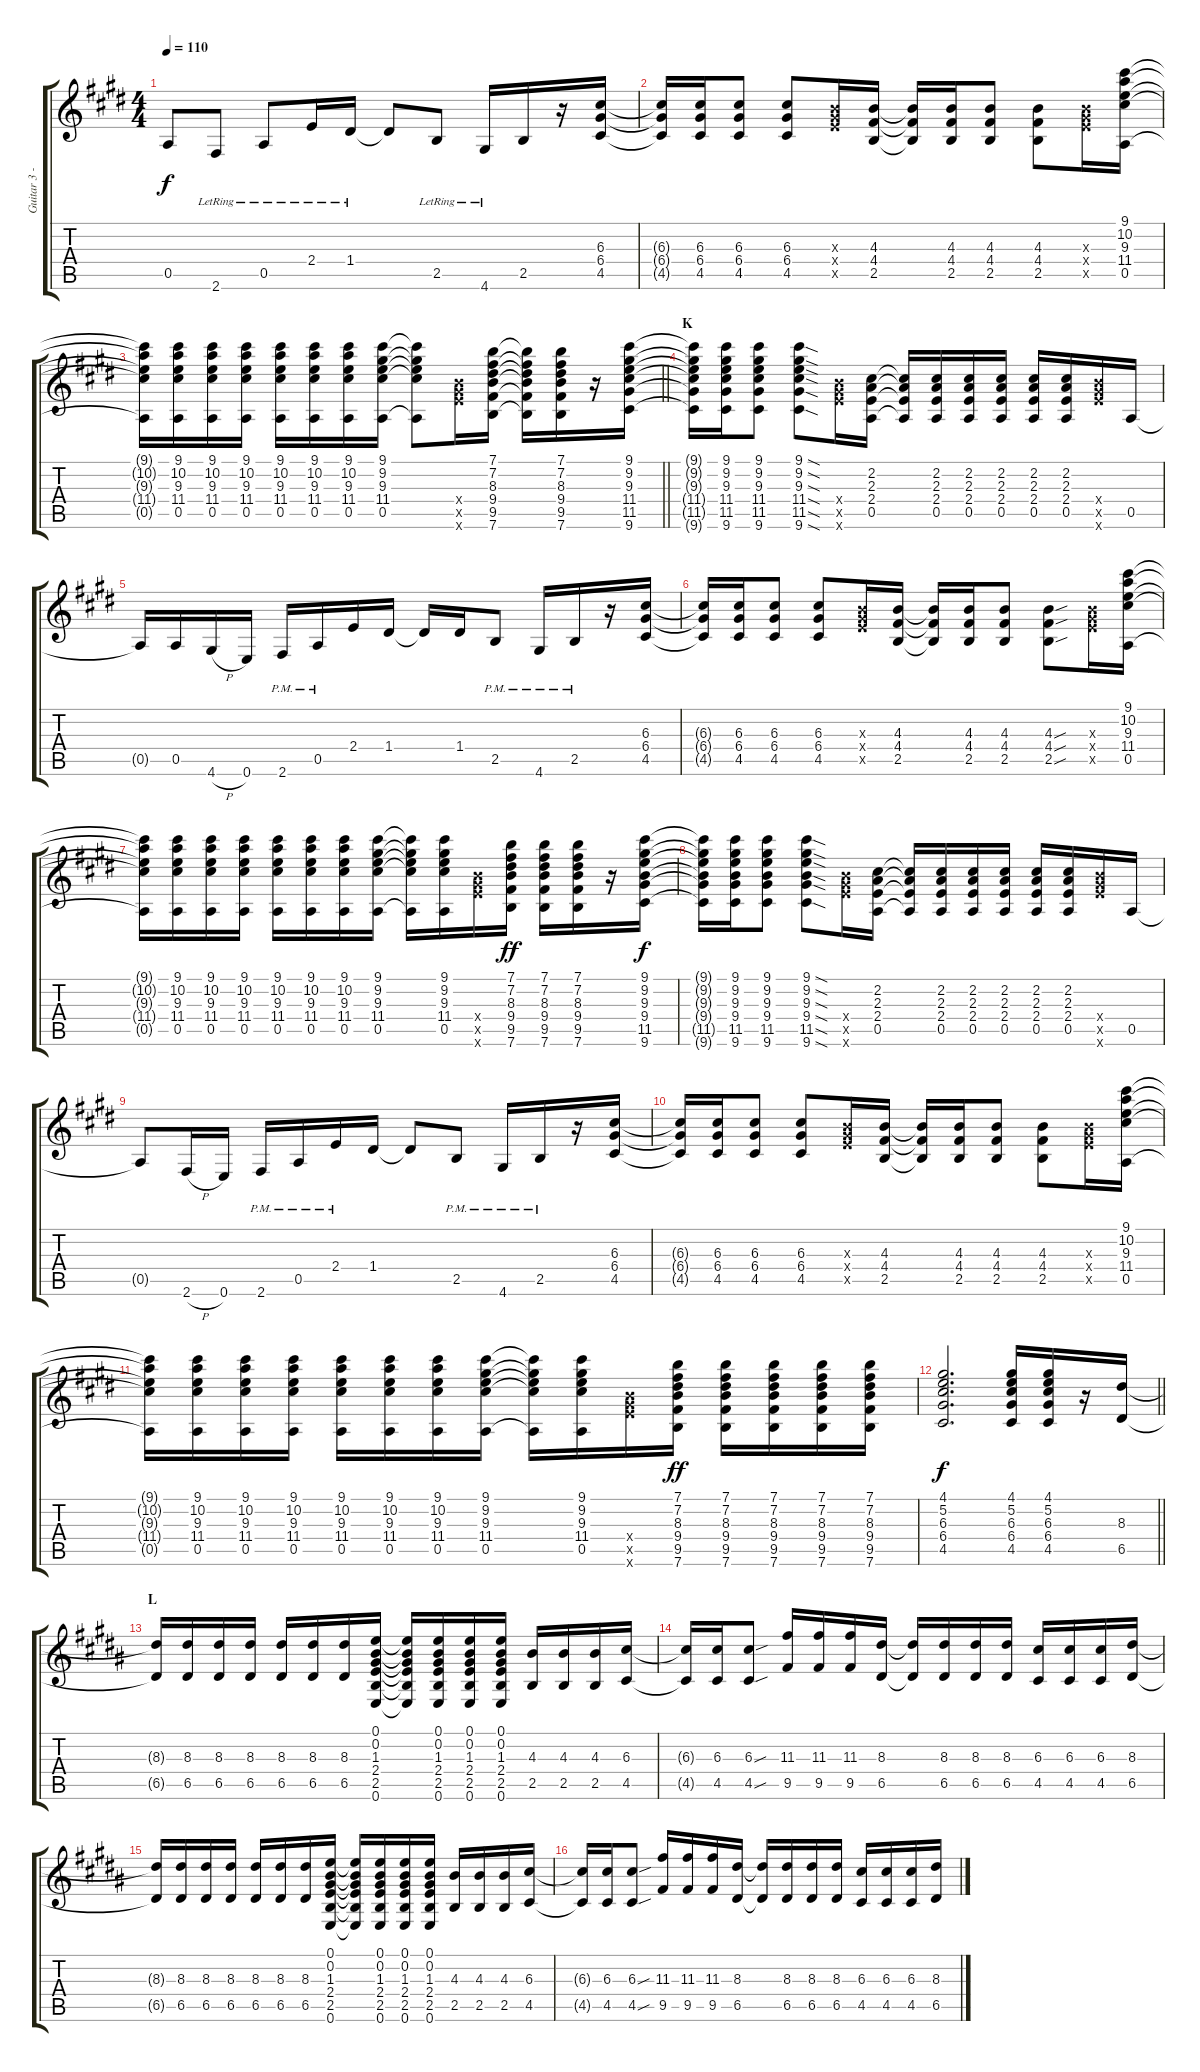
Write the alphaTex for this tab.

\track ("Guitar 3 - Uruha" "Guitar 3 -") {instrument distortionguitar}
\staff {score tabs}
\tuning (E4 B3 G3 D3 A2 E2) {hide}
\ts (4 4)
\tempo 110
\clef g2
\ks e
0.5{t}.8{dy f} 2.6{lr}.8 0.5{lr}.8 2.4{lr}.16 1.4{lr}.16 1.4{t}.8 2.5{lr}.8 4.6{lr}.16 2.5.16 r.16 (6.3 6.4 4.5).16 |
(6.3{t} 6.4{t} 4.5{t}).16 (6.3 6.4 4.5).16 (6.3 6.4 4.5).8 (6.3 6.4 4.5).8 (4.3{x} 6.4{x} 7.5{x}).16 (4.3 4.4 2.5).16 (4.3{t} 4.4{t} 2.5{t}).16 (4.3 4.4 2.5).16 (4.3 4.4 2.5).8 (4.3 4.4 2.5).8 (4.3{x} 6.4{x} 7.5{x}).16 (9.1 10.2 9.3 11.4 0.5).16 |
\barLineRight lightlight
(9.1{t} 10.2{t} 9.3{t} 11.4{t} 0.5{t}).16 (9.1 10.2 9.3 11.4 0.5).16 (9.1 10.2 9.3 11.4 0.5).16 (9.1 10.2 9.3 11.4 0.5).16 (9.1 10.2 9.3 11.4 0.5).16 (9.1 10.2 9.3 11.4 0.5).16 (9.1 10.2 9.3 11.4 0.5).16 (9.1 9.2 9.3 11.4 0.5).16 (9.1{t} 9.2{t} 9.3{t} 11.4{t} 0.5{t}).8 (9.4{x} 11.5{x} 12.6{x}).16 (7.1 7.2 8.3 9.4 9.5 7.6).16 (7.1{t} 7.2{t} 8.3{t} 9.4{t} 9.5{t} 7.6{t}).16 (7.1 7.2 8.3 9.4 9.5 7.6).16 r.16 (9.1 9.2 9.3 11.4 11.5 9.6).16 |
\section ("" "K")
(9.1{t} 9.2{t} 9.3{t} 11.4{t} 11.5{t} 9.6{t}).16 (9.1 9.2 9.3 11.4 11.5 9.6).16 (9.1 9.2 9.3 11.4 11.5 9.6).8 (9.1{sod} 9.2{sod} 9.3{sod} 11.4{sod} 11.5{sod} 9.6{sod}).8 (9.4{x} 11.5{x} 12.6{x}).16 (2.2 2.3 2.4 0.5).16 (2.2{t} 2.3{t} 2.4{t} 0.5{t}).16 (2.2 2.3 2.4 0.5).16 (2.2 2.3 2.4 0.5).16 (2.2 2.3 2.4 0.5).16 (2.2 2.3 2.4 0.5).16 (2.2 2.3 2.4 0.5).16 (9.4{x} 11.5{x} 12.6{x}).16 0.5.16 |
0.5{t}.16 0.5.16 4.6{h}.16 0.6.16 2.6{pm}.16 0.5{pm}.16 2.4.16 1.4.16 1.4{t}.16 1.4.16 2.5{pm}.8 4.6{pm}.16 2.5{pm}.16 r.16 (6.3 6.4 4.5).16 |
(6.3{t} 6.4{t} 4.5{t}).16 (6.3 6.4 4.5).16 (6.3 6.4 4.5).8 (6.3 6.4 4.5).8 (4.3{x} 6.4{x} 7.5{x}).16 (4.3 4.4 2.5).16 (4.3{t} 4.4{t} 2.5{t}).16 (4.3 4.4 2.5).16 (4.3 4.4 2.5).8 (4.3{sou} 4.4{sou} 2.5{sou}).8 (4.3{x} 6.4{x} 7.5{x}).16 (9.1 10.2 9.3 11.4 0.5).16 |
(9.1{t} 10.2{t} 9.3{t} 11.4{t} 0.5{t}).16 (9.1 10.2 9.3 11.4 0.5).16 (9.1 10.2 9.3 11.4 0.5).16 (9.1 10.2 9.3 11.4 0.5).16 (9.1 10.2 9.3 11.4 0.5).16 (9.1 10.2 9.3 11.4 0.5).16 (9.1 10.2 9.3 11.4 0.5).16 (9.1 9.2 9.3 11.4 0.5).16 (9.1{t} 9.2{t} 9.3{t} 11.4{t} 0.5{t}).16 (9.1 9.2 9.3 11.4 0.5).16 (9.4{x} 11.5{x} 12.6{x}).16 (7.1 7.2 8.3 9.4 9.5 7.6).16{dy ff} (7.1 7.2 8.3 9.4 9.5 7.6).16 (7.1 7.2 8.3 9.4 9.5 7.6).16 r.16 (9.1 9.2 9.3 9.4 11.5 9.6).16{dy f} |
(9.1{t} 9.2{t} 9.3{t} 9.4{t} 11.5{t} 9.6{t}).16 (9.1 9.2 9.3 9.4 11.5 9.6).16 (9.1 9.2 9.3 9.4 11.5 9.6).8 (9.1{sod} 9.2{sod} 9.3{sod} 9.4{sod} 11.5{sod} 9.6{sod}).8 (9.4{x} 11.5{x} 12.6{x}).16 (2.2 2.3 2.4 0.5).16 (2.2{t} 2.3{t} 2.4{t} 0.5{t}).16 (2.2 2.3 2.4 0.5).16 (2.2 2.3 2.4 0.5).16 (2.2 2.3 2.4 0.5).16 (2.2 2.3 2.4 0.5).16 (2.2 2.3 2.4 0.5).16 (9.4{x} 11.5{x} 12.6{x}).16 0.5.16 |
0.5{t}.8 2.6{h}.16 0.6.16 2.6{pm}.16 0.5{pm}.16 2.4{pm}.16 1.4.16 1.4{t}.8 2.5{pm}.8 4.6{pm}.16 2.5{pm}.16 r.16 (6.3 6.4 4.5).16 |
(6.3{t} 6.4{t} 4.5{t}).16 (6.3 6.4 4.5).16 (6.3 6.4 4.5).8 (6.3 6.4 4.5).8 (4.3{x} 6.4{x} 7.5{x}).16 (4.3 4.4 2.5).16 (4.3{t} 4.4{t} 2.5{t}).16 (4.3 4.4 2.5).16 (4.3 4.4 2.5).8 (4.3 4.4 2.5).8 (4.3{x} 6.4{x} 7.5{x}).16 (9.1 10.2 9.3 11.4 0.5).16 |
(9.1{t} 10.2{t} 9.3{t} 11.4{t} 0.5{t}).16 (9.1 10.2 9.3 11.4 0.5).16 (9.1 10.2 9.3 11.4 0.5).16 (9.1 10.2 9.3 11.4 0.5).16 (9.1 10.2 9.3 11.4 0.5).16 (9.1 10.2 9.3 11.4 0.5).16 (9.1 10.2 9.3 11.4 0.5).16 (9.1 9.2 9.3 11.4 0.5).16 (9.1{t} 9.2{t} 9.3{t} 11.4{t} 0.5{t}).16 (9.1 9.2 9.3 11.4 0.5).16 (9.4{x} 11.5{x} 12.6{x}).16 (7.1 7.2 8.3 9.4 9.5 7.6).16{dy ff} (7.1 7.2 8.3 9.4 9.5 7.6).16 (7.1 7.2 8.3 9.4 9.5 7.6).16 (7.1 7.2 8.3 9.4 9.5 7.6).16 (7.1 7.2 8.3 9.4 9.5 7.6).16 |
\barLineRight lightlight
(4.1 5.2 6.3 6.4 4.5).2{d dy f} (4.1 5.2 6.3 6.4 4.5).16 (4.1 5.2 6.3 6.4 4.5).16 r.16 (8.3 6.5).16 |
\section ("" "L")
\ks b
(8.3{t} 6.5{t}).16 (8.3 6.5).16 (8.3 6.5).16 (8.3 6.5).16 (8.3 6.5).16 (8.3 6.5).16 (8.3 6.5).16 (0.1 0.2 1.3 2.4 2.5 0.6).16 (0.1{t} 0.2{t} 1.3{t} 2.4{t} 2.5{t} 0.6{t}).16 (0.1 0.2 1.3 2.4 2.5 0.6).16 (0.1 0.2 1.3 2.4 2.5 0.6).16 (0.1 0.2 1.3 2.4 2.5 0.6).16 (4.3 2.5).16 (4.3 2.5).16 (4.3 2.5).16 (6.3 4.5).16 |
(6.3{t} 4.5{t}).16 (6.3 4.5).16 (6.3{sou} 4.5{sou}).8 (11.3 9.5).16 (11.3 9.5).16 (11.3 9.5).16 (8.3 6.5).16 (8.3{t} 6.5{t}).16 (8.3 6.5).16 (8.3 6.5).16 (8.3 6.5).16 (6.3 4.5).16 (6.3 4.5).16 (6.3 4.5).16 (8.3 6.5).16 |
(8.3{t} 6.5{t}).16 (8.3 6.5).16 (8.3 6.5).16 (8.3 6.5).16 (8.3 6.5).16 (8.3 6.5).16 (8.3 6.5).16 (0.1 0.2 1.3 2.4 2.5 0.6).16 (0.1{t} 0.2{t} 1.3{t} 2.4{t} 2.5{t} 0.6{t}).16 (0.1 0.2 1.3 2.4 2.5 0.6).16 (0.1 0.2 1.3 2.4 2.5 0.6).16 (0.1 0.2 1.3 2.4 2.5 0.6).16 (4.3 2.5).16 (4.3 2.5).16 (4.3 2.5).16 (6.3 4.5).16 |
(6.3{t} 4.5{t}).16 (6.3 4.5).16 (6.3{sou} 4.5{sou}).8 (11.3 9.5).16 (11.3 9.5).16 (11.3 9.5).16 (8.3 6.5).16 (8.3{t} 6.5{t}).16 (8.3 6.5).16 (8.3 6.5).16 (8.3 6.5).16 (6.3 4.5).16 (6.3 4.5).16 (6.3 4.5).16 (8.3 6.5).16
